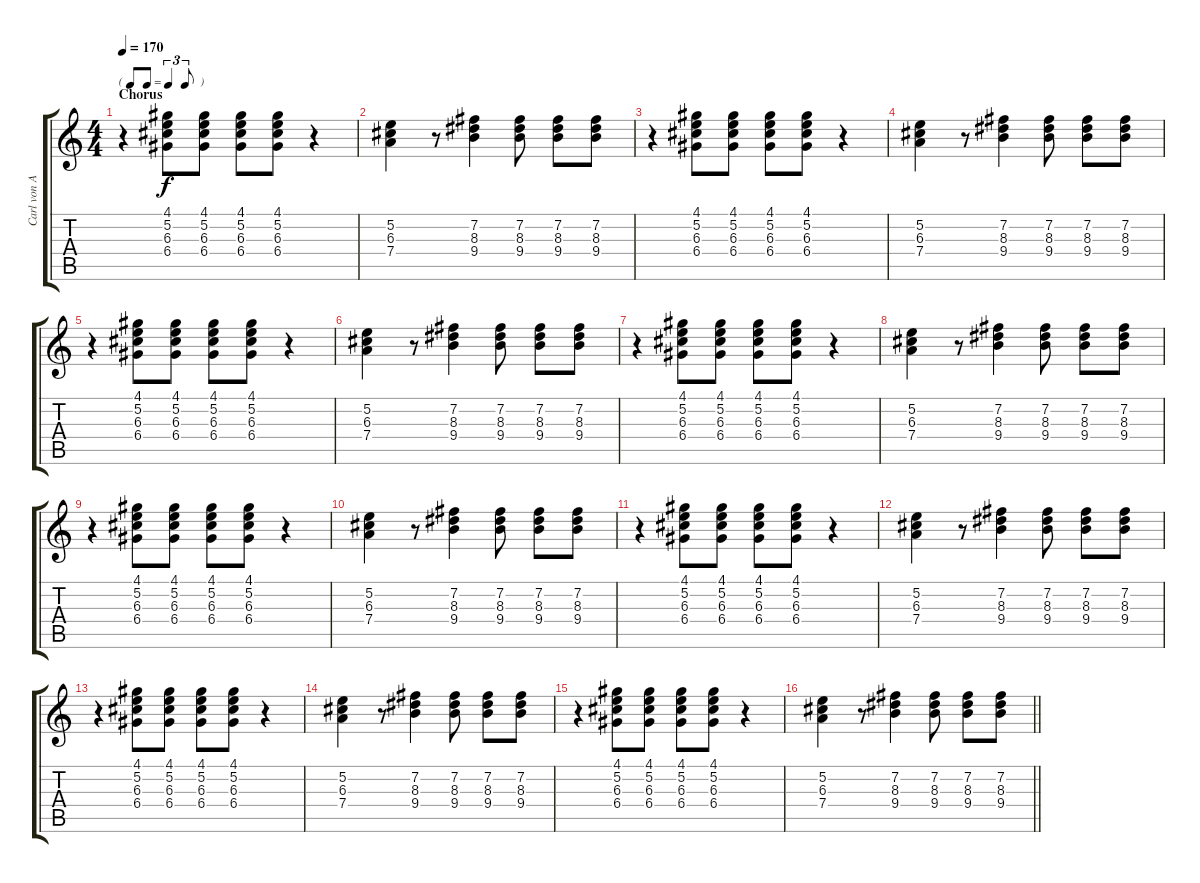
\track ("Carl von Arbin - Lead Guitar" "Carl von A") {instrument overdrivenguitar}
\staff {score tabs}
\tuning (E4 B3 G3 D3 A2 E2) {hide}
\ts (4 4)
\tf triplet8th
\section ("" "Chorus")
\tempo 170
\clef g2
\ks c
r.4{dy f} (4.1 5.2 6.3 6.4).8 (4.1 5.2 6.3 6.4).8 (4.1 5.2 6.3 6.4).8 (4.1 5.2 6.3 6.4).8 r.4 |
(5.2 6.3 7.4).4 r.8 (7.2 8.3 9.4).4 (7.2 8.3 9.4).8 (7.2 8.3 9.4).8 (7.2 8.3 9.4).8 |
r.4 (4.1 5.2 6.3 6.4).8 (4.1 5.2 6.3 6.4).8 (4.1 5.2 6.3 6.4).8 (4.1 5.2 6.3 6.4).8 r.4 |
(5.2 6.3 7.4).4 r.8 (7.2 8.3 9.4).4 (7.2 8.3 9.4).8 (7.2 8.3 9.4).8 (7.2 8.3 9.4).8 |
r.4 (4.1 5.2 6.3 6.4).8 (4.1 5.2 6.3 6.4).8 (4.1 5.2 6.3 6.4).8 (4.1 5.2 6.3 6.4).8 r.4 |
(5.2 6.3 7.4).4 r.8 (7.2 8.3 9.4).4 (7.2 8.3 9.4).8 (7.2 8.3 9.4).8 (7.2 8.3 9.4).8 |
r.4 (4.1 5.2 6.3 6.4).8 (4.1 5.2 6.3 6.4).8 (4.1 5.2 6.3 6.4).8 (4.1 5.2 6.3 6.4).8 r.4 |
(5.2 6.3 7.4).4 r.8 (7.2 8.3 9.4).4 (7.2 8.3 9.4).8 (7.2 8.3 9.4).8 (7.2 8.3 9.4).8 |
r.4 (4.1 5.2 6.3 6.4).8 (4.1 5.2 6.3 6.4).8 (4.1 5.2 6.3 6.4).8 (4.1 5.2 6.3 6.4).8 r.4 |
(5.2 6.3 7.4).4 r.8 (7.2 8.3 9.4).4 (7.2 8.3 9.4).8 (7.2 8.3 9.4).8 (7.2 8.3 9.4).8 |
r.4 (4.1 5.2 6.3 6.4).8 (4.1 5.2 6.3 6.4).8 (4.1 5.2 6.3 6.4).8 (4.1 5.2 6.3 6.4).8 r.4 |
(5.2 6.3 7.4).4 r.8 (7.2 8.3 9.4).4 (7.2 8.3 9.4).8 (7.2 8.3 9.4).8 (7.2 8.3 9.4).8 |
r.4 (4.1 5.2 6.3 6.4).8 (4.1 5.2 6.3 6.4).8 (4.1 5.2 6.3 6.4).8 (4.1 5.2 6.3 6.4).8 r.4 |
(5.2 6.3 7.4).4 r.8 (7.2 8.3 9.4).4 (7.2 8.3 9.4).8 (7.2 8.3 9.4).8 (7.2 8.3 9.4).8 |
r.4 (4.1 5.2 6.3 6.4).8 (4.1 5.2 6.3 6.4).8 (4.1 5.2 6.3 6.4).8 (4.1 5.2 6.3 6.4).8 r.4 |
\barLineRight lightlight
(5.2 6.3 7.4).4 r.8 (7.2 8.3 9.4).4 (7.2 8.3 9.4).8 (7.2 8.3 9.4).8 (7.2 8.3 9.4).8
